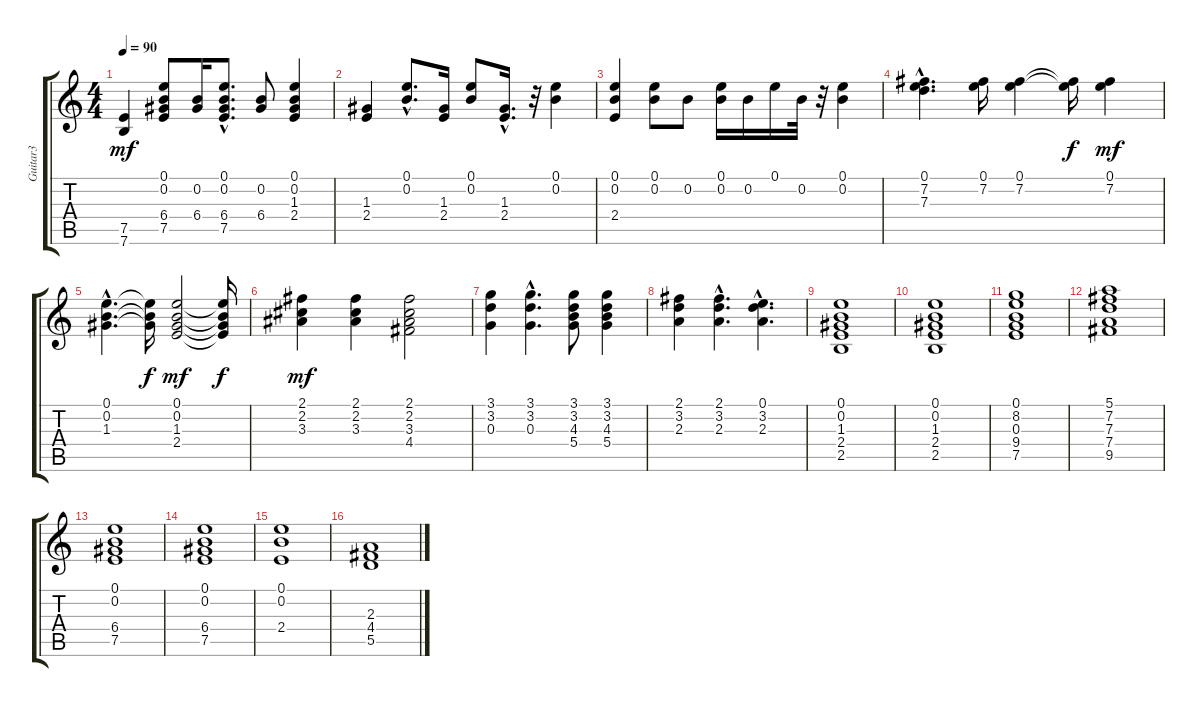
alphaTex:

\track ("Guitar3" "Guitar3") {instrument distortionguitar}
\staff {score tabs}
\tuning (E4 B3 G3 D3 A2 E2) {hide}
\ts (4 4)
\tempo 90
\clef g2
\ks c
(7.5 7.6).4{dy mf} (0.1 0.2 6.4 7.5).8 (0.2 6.4).16 (0.1{hac} 0.2{hac} 6.4{hac} 7.5{hac}).8{d} (0.2 6.4).8 (0.1 0.2 1.3 2.4).4 |
(1.3 2.4).4 (0.1{hac} 0.2{hac}).8{d} (1.3 2.4).16 (0.1 0.2).8 (1.3{hac} 2.4{hac}).16{d} r.32 (0.1 0.2).4 |
(0.1 0.2 2.4).4 (0.1 0.2).8 0.2.8 (0.1 0.2).16 0.2.16 0.1.16 0.2.32 r.32 (0.1 0.2).4 |
(0.1{hac} 7.2{hac} 7.3).4{d} (0.1 7.2).16 (0.1 7.2).4 (0.1{t} 7.2{t}).16{dy f} (0.1 7.2).4{dy mf} |
(0.1{hac} 0.2{hac} 1.3{hac}).4{d} (0.1{t} 0.2{t} 1.3{t}).16{dy f} (0.1 0.2 1.3 2.4).2{dy mf} (0.1{t} 0.2{t} 1.3{t} 2.4{t}).16{dy f} |
(2.1 2.2 3.3).4{dy mf} (2.1 2.2 3.3).4 (2.1 2.2 3.3 4.4).2 |
(3.1 3.2 0.3).4 (3.1{hac} 3.2{hac} 0.3{hac}).4{d} (3.1 3.2 4.3 5.4).8 (3.1 3.2 4.3 5.4).4 |
(2.1 3.2 2.3).4 (2.1{hac} 3.2{hac} 2.3{hac}).4{d} (0.1{hac} 3.2{hac} 2.3{hac}).4{d} |
(0.1 0.2 1.3 2.4 2.5).1 |
(0.1 0.2 1.3 2.4 2.5).1 |
(0.1 8.2 0.3 9.4 7.5).1 |
(5.1 7.2 7.3 7.4 9.5).1 |
(0.1 0.2 6.4 7.5).1 |
(0.1 0.2 6.4 7.5).1 |
(0.1 0.2 2.4).1 |
(2.3 4.4 5.5).1
